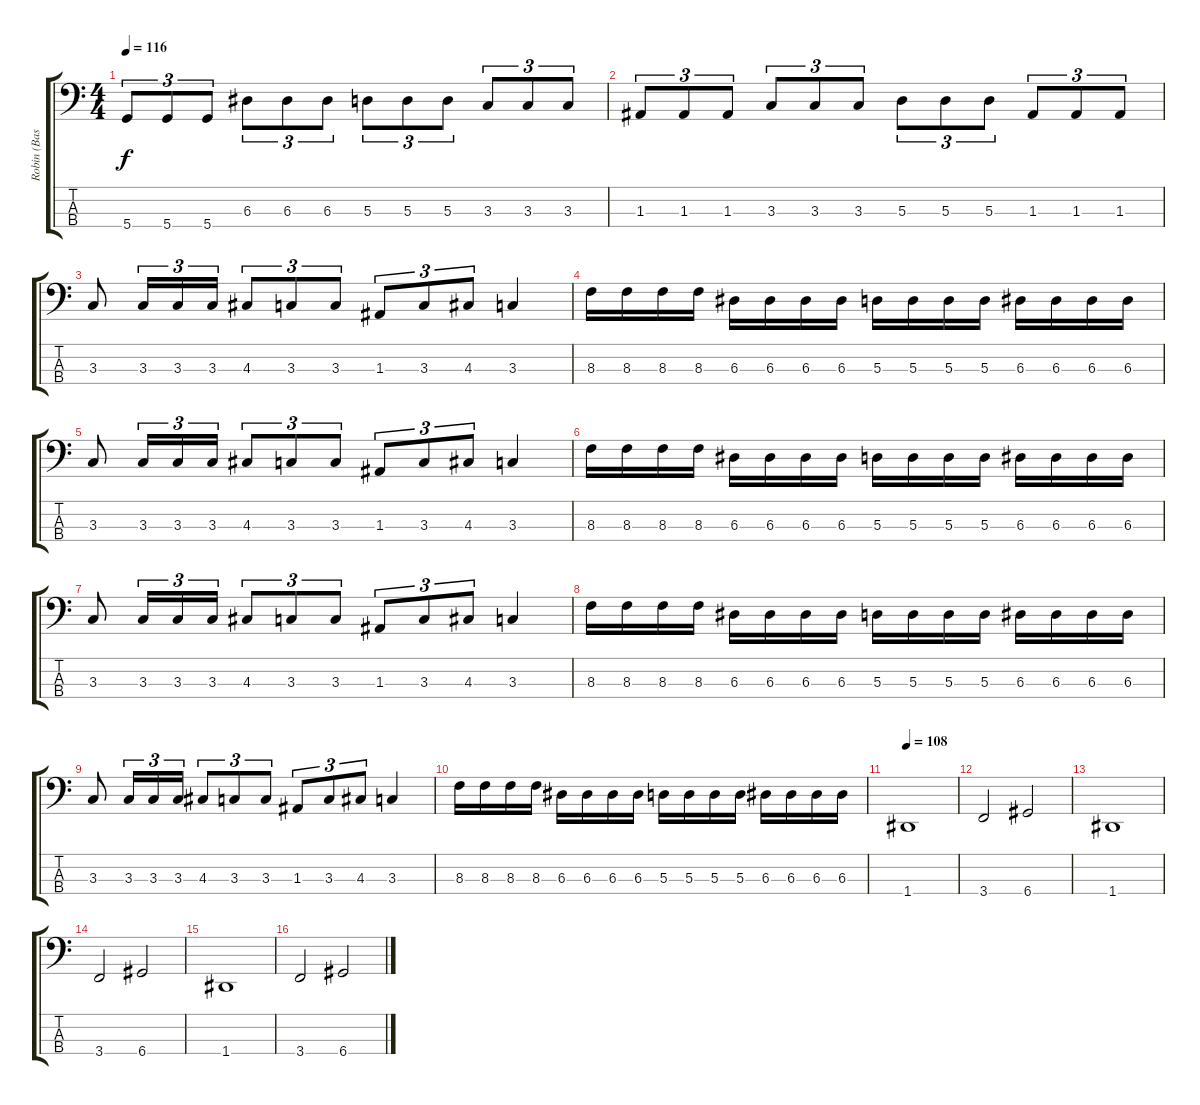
\track ("Robin (Bass)" "Robin (Bas") {instrument electricbassfinger}
\staff {score tabs}
\tuning (G2 D2 A1 D1) {hide}
\ts (4 4)
\tempo 116
\clef f4
\ks c
5.4.8{tu (3 2) dy f} 5.4.8{tu (3 2)} 5.4.8{tu (3 2)} 6.3.8{tu (3 2)} 6.3.8{tu (3 2)} 6.3.8{tu (3 2)} 5.3.8{tu (3 2)} 5.3.8{tu (3 2)} 5.3.8{tu (3 2)} 3.3.8{tu (3 2)} 3.3.8{tu (3 2)} 3.3.8{tu (3 2)} |
1.3.8{tu (3 2)} 1.3.8{tu (3 2)} 1.3.8{tu (3 2)} 3.3.8{tu (3 2)} 3.3.8{tu (3 2)} 3.3.8{tu (3 2)} 5.3.8{tu (3 2)} 5.3.8{tu (3 2)} 5.3.8{tu (3 2)} 1.3.8{tu (3 2)} 1.3.8{tu (3 2)} 1.3.8{tu (3 2)} |
3.3.8 3.3.16{tu (3 2)} 3.3.16{tu (3 2)} 3.3.16{tu (3 2)} 4.3.8{tu (3 2)} 3.3.8{tu (3 2)} 3.3.8{tu (3 2)} 1.3.8{tu (3 2)} 3.3.8{tu (3 2)} 4.3.8{tu (3 2)} 3.3.4 |
8.3.16 8.3.16 8.3.16 8.3.16 6.3.16 6.3.16 6.3.16 6.3.16 5.3.16 5.3.16 5.3.16 5.3.16 6.3.16 6.3.16 6.3.16 6.3.16 |
3.3.8 3.3.16{tu (3 2)} 3.3.16{tu (3 2)} 3.3.16{tu (3 2)} 4.3.8{tu (3 2)} 3.3.8{tu (3 2)} 3.3.8{tu (3 2)} 1.3.8{tu (3 2)} 3.3.8{tu (3 2)} 4.3.8{tu (3 2)} 3.3.4 |
8.3.16 8.3.16 8.3.16 8.3.16 6.3.16 6.3.16 6.3.16 6.3.16 5.3.16 5.3.16 5.3.16 5.3.16 6.3.16 6.3.16 6.3.16 6.3.16 |
3.3.8 3.3.16{tu (3 2)} 3.3.16{tu (3 2)} 3.3.16{tu (3 2)} 4.3.8{tu (3 2)} 3.3.8{tu (3 2)} 3.3.8{tu (3 2)} 1.3.8{tu (3 2)} 3.3.8{tu (3 2)} 4.3.8{tu (3 2)} 3.3.4 |
8.3.16 8.3.16 8.3.16 8.3.16 6.3.16 6.3.16 6.3.16 6.3.16 5.3.16 5.3.16 5.3.16 5.3.16 6.3.16 6.3.16 6.3.16 6.3.16 |
3.3.8 3.3.16{tu (3 2)} 3.3.16{tu (3 2)} 3.3.16{tu (3 2)} 4.3.8{tu (3 2)} 3.3.8{tu (3 2)} 3.3.8{tu (3 2)} 1.3.8{tu (3 2)} 3.3.8{tu (3 2)} 4.3.8{tu (3 2)} 3.3.4 |
8.3.16 8.3.16 8.3.16 8.3.16 6.3.16 6.3.16 6.3.16 6.3.16 5.3.16 5.3.16 5.3.16 5.3.16 6.3.16 6.3.16 6.3.16 6.3.16 |
\tempo 108
1.4.1 |
3.4.2 6.4.2 |
1.4.1 |
3.4.2 6.4.2 |
1.4.1 |
3.4.2 6.4.2
